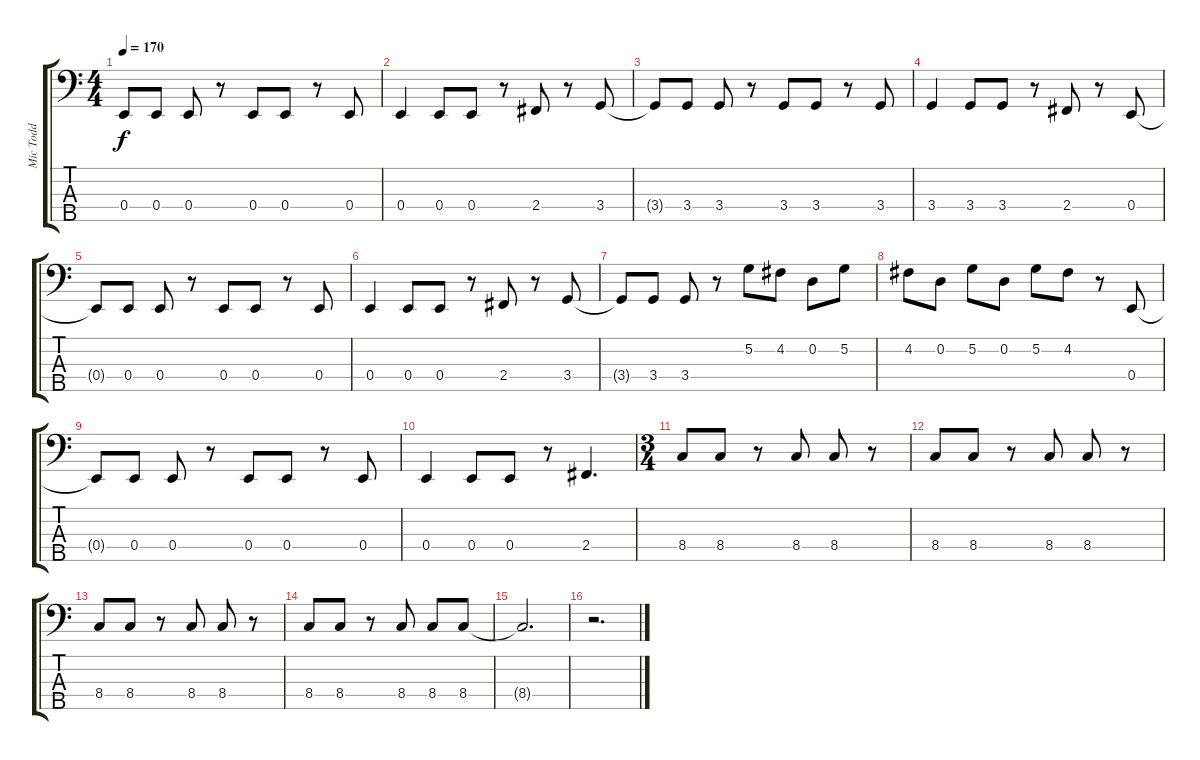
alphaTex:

\track ("Mic Todd" "Mic Todd") {instrument electricbassfinger}
\staff {score tabs}
\tuning (G2 D2 A1 E1 B0) {hide}
\ts (4 4)
\tempo 170
\clef f4
\ks c
0.4{t}.8{dy f} 0.4.8 0.4.8 r.8 0.4.8 0.4.8 r.8 0.4.8 |
0.4.4 0.4.8 0.4.8 r.8 2.4.8 r.8 3.4.8 |
3.4{t}.8 3.4.8 3.4.8 r.8 3.4.8 3.4.8 r.8 3.4.8 |
3.4.4 3.4.8 3.4.8 r.8 2.4.8 r.8 0.4.8 |
0.4{t}.8 0.4.8 0.4.8 r.8 0.4.8 0.4.8 r.8 0.4.8 |
0.4.4 0.4.8 0.4.8 r.8 2.4.8 r.8 3.4.8 |
3.4{t}.8 3.4.8 3.4.8 r.8 5.2.8 4.2.8 0.2.8 5.2.8 |
4.2.8 0.2.8 5.2.8 0.2.8 5.2.8 4.2.8 r.8 0.4.8 |
0.4{t}.8 0.4.8 0.4.8 r.8 0.4.8 0.4.8 r.8 0.4.8 |
0.4.4 0.4.8 0.4.8 r.8 2.4.4{d} |
\ts (3 4)
8.4.8 8.4.8 r.8 8.4.8 8.4.8 r.8 |
8.4.8 8.4.8 r.8 8.4.8 8.4.8 r.8 |
8.4.8 8.4.8 r.8 8.4.8 8.4.8 r.8 |
8.4.8 8.4.8 r.8 8.4.8 8.4.8 8.4.8 |
8.4{t}.2{d} |
r.2{d}
